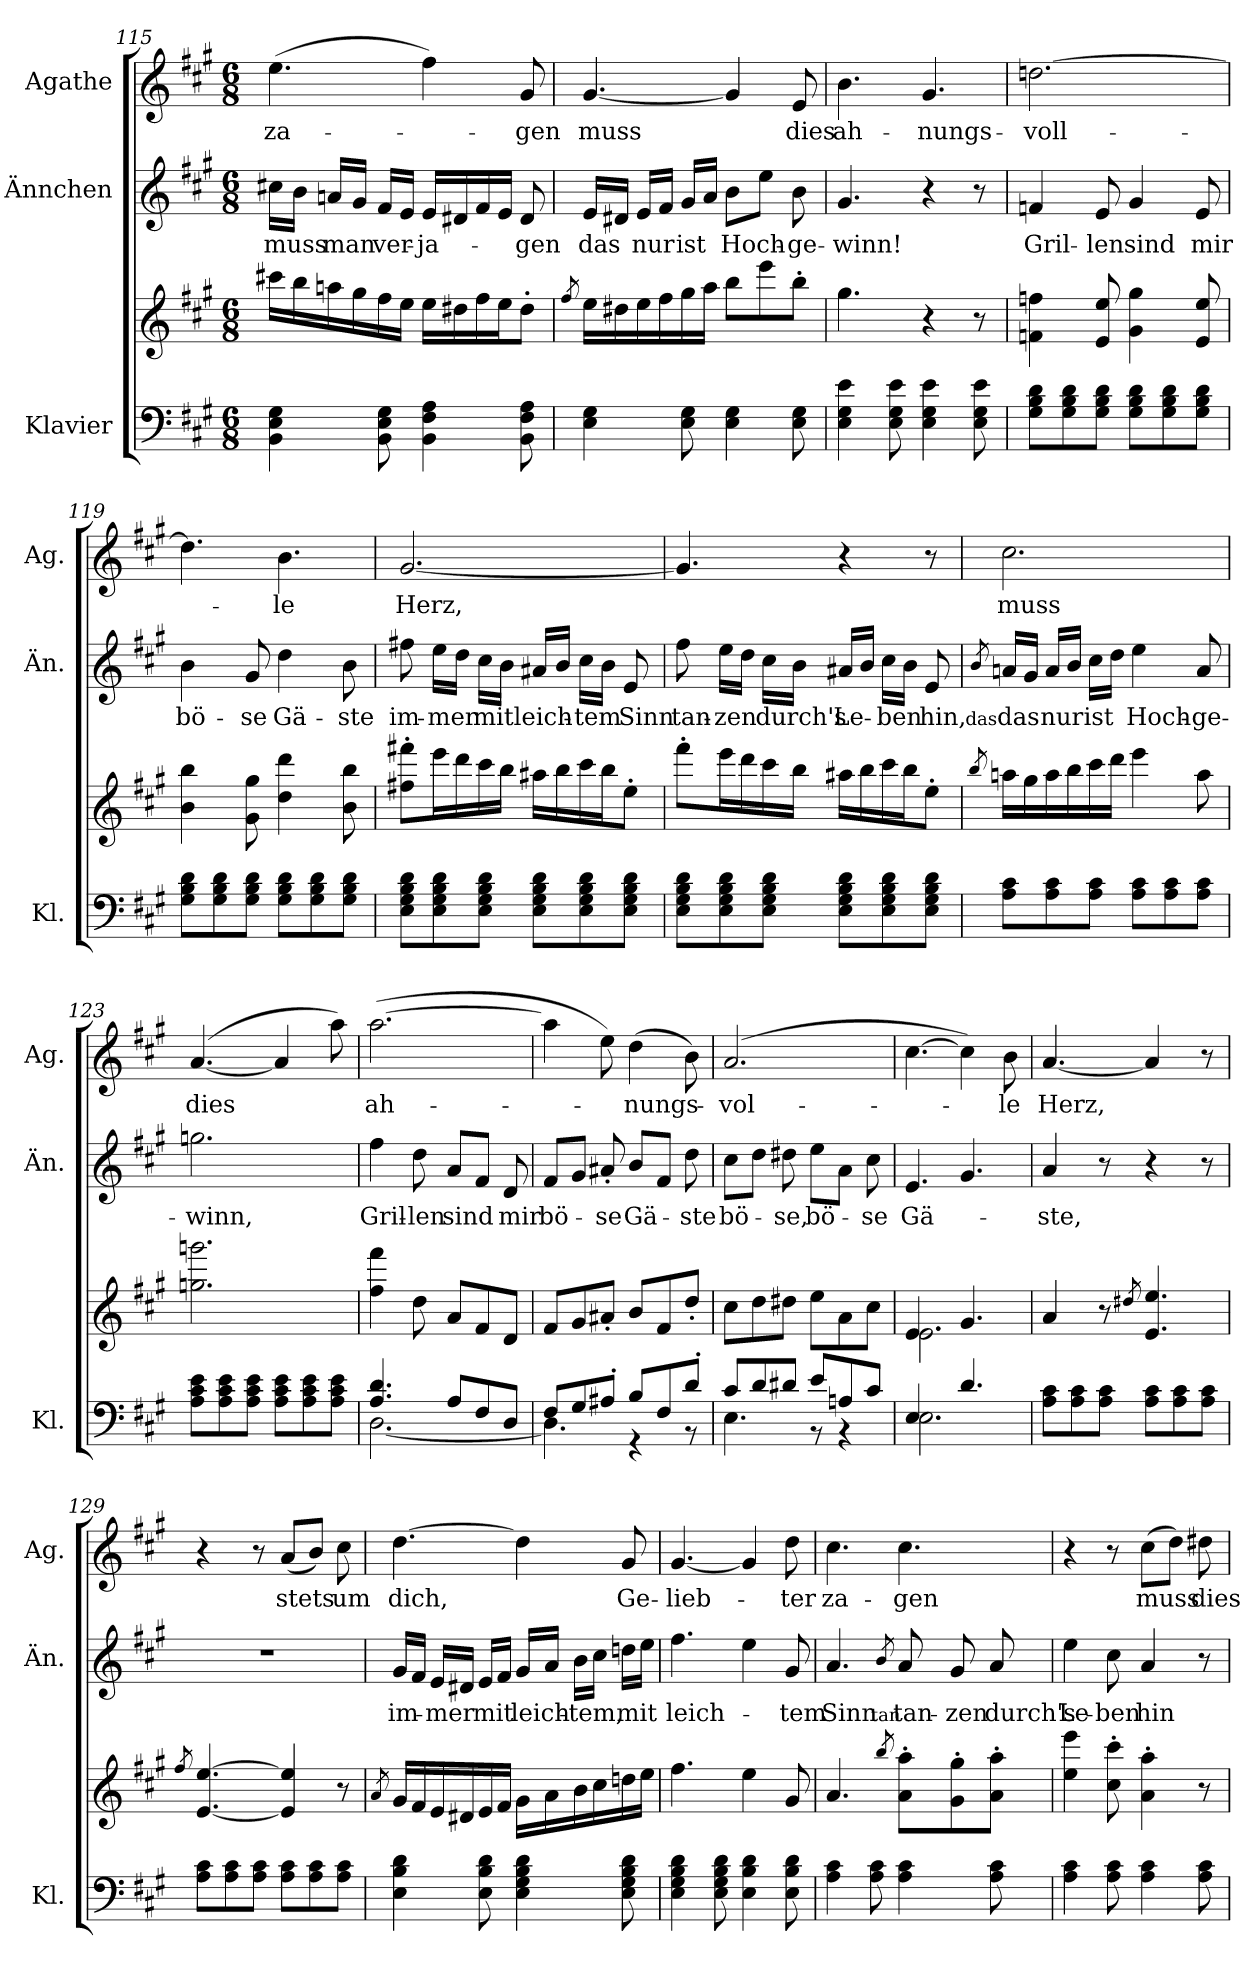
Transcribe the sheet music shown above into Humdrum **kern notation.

**kern	**kern	**kern	**text	**kern	**text
*part3	*part3	*part2	*part2	*part1	*part1
*staff4	*staff3	*staff2	*staff2	*staff1	*staff1
*I"Klavier	*	*I"Ännchen	*	*I"Agathe	*
*I'Kl.	*	*I'Än.	*	*I'Ag.	*
!!LO:LB:g=z
*clefF4	*clefG2	*clefG2	*	*clefG2	*
*k[f#c#g#]	*k[f#c#g#]	*k[f#c#g#]	*	*k[f#c#g#]	*
*M6/8	*M6/8	*M6/8	*	*M6/8	*
=115	=115	=115	=115	=115	=115
4BB\ 4E\ 4G#\	16ccc#X\LL	16cc#X\LL	muss	(4.ee\	za-
.	16bb\	16b\JJ	.	.	.
.	16aan\	16an/LL	man	.	.
.	16gg#\	16g#/JJ	.	.	.
8BB\ 8E\ 8G#\	16ff#\	16f#/LL	ver-	.	.
.	16ee\JJ	16e/JJ	.	.	.
4BB\ 4F#\ 4A\	16ee\LL	16e/LL	-ja-	4ff#\)	.
.	16dd#X\	16d#X/	.	.	.
.	16ff#\	16f#/	.	.	.
.	16ee\J	16e/JJ	.	.	.
8BB\ 8F#\ 8A\	8dd#'\J	8d#/	-gen	8g#/	-gen
=116	=116	=116	=116	=116	=116
.	8qff#/	.	.	.	.
4E\ 4G#\	16ee\LL	16e/LL	das	[4.g#/	muss
.	16dd#X\	16d#X/JJ	.	.	.
.	16ee\	16e/LL	nur	.	.
.	16ff#\	16f#/JJ	.	.	.
8E\ 8G#\	16gg#\	16g#/LL	ist	.	.
.	16aa\JJ	16a/JJ	.	.	.
4E\ 4G#\	8bb\L	8b\L	Hoch-	4g#/]	.
.	8eee\	8ee\J	.	.	.
8E\ 8G#\	8bb'\J	8b\	-ge-	8e/	dies
=117	=117	=117	=117	=117	=117
4E\ 4G#\ 4e\	4.gg#\	4.g#/	-winn!	4.b\	ah-
8E\ 8G#\ 8e\	.	.	.	.	.
4E\ 4G#\ 4e\	4r	4r	.	4.g#/	-nungs-
8E\ 8G#\ 8e\	8r	8r	.	.	.
=118	=118	=118	=118	=118	=118
8G#\ 8B\ 8d\L	4fn\ 4ffn\	4fn/	Gril-	[2.ddn\	-voll-
8G#\ 8B\ 8d\	.	.	.	.	.
8G#\ 8B\ 8d\J	8e/ 8ee/	8e/	-len	.	.
8G#\ 8B\ 8d\L	4g#\ 4gg#\	4g#/	sind	.	.
8G#\ 8B\ 8d\	.	.	.	.	.
8G#\ 8B\ 8d\J	8e/ 8ee/	8e/	mir	.	.
!!LO:LB:g=z
=119	=119	=119	=119	=119	=119
8G#\ 8B\ 8d\L	4b\ 4bb\	4b\	bö-	4.dd\]	.
8G#\ 8B\ 8d\	.	.	.	.	.
8G#\ 8B\ 8d\J	8g#\ 8gg#\	8g#/	-se	.	.
8G#\ 8B\ 8d\L	4dd\ 4ddd\	4dd\	Gä-	4.b\	-le
8G#\ 8B\ 8d\	.	.	.	.	.
8G#\ 8B\ 8d\J	8b\ 8bb\	8b\	-ste	.	.
=120	=120	=120	=120	=120	=120
8E\ 8G#\ 8B\ 8d\L	8ff#X\' 8fff#X\'L	8ff#X\	im-	[2.g#/	Herz,
8E\ 8G#\ 8B\ 8d\	16eee\L	16ee\LL	-mer	.	.
.	16ddd\	16dd\JJ	.	.	.
8E\ 8G#\ 8B\ 8d\J	16ccc#\	16cc#\LL	mit	.	.
.	16bb\JJ	16b\JJ	.	.	.
8E\ 8G#\ 8B\ 8d\L	16aa#X\LL	16a#X/LL	leich-	.	.
.	16bb\	16b/JJ	.	.	.
8E\ 8G#\ 8B\ 8d\	16ccc#\	16cc#\LL	-tem	.	.
.	16bb\J	16b\JJ	.	.	.
8E\ 8G#\ 8B\ 8d\J	8ee'\J	8e/	Sinn	.	.
=121	=121	=121	=121	=121	=121
8E\ 8G#\ 8B\ 8d\L	8fff#'\L	8ff#\	tan-	4.g#/]	.
8E\ 8G#\ 8B\ 8d\	16eee\L	16ee\LL	zen	.	.
.	16ddd\	16dd\JJ	.	.	.
8E\ 8G#\ 8B\ 8d\J	16ccc#\	16cc#\LL	durch's	.	.
.	16bb\JJ	16b\JJ	.	.	.
8E\ 8G#\ 8B\ 8d\L	16aa#X\LL	16a#X/LL	Le-	4r	.
.	16bb\	16b/JJ	.	.	.
8E\ 8G#\ 8B\ 8d\	16ccc#\	16cc#\LL	-ben	.	.
.	16bb\J	16b\JJ	.	.	.
8E\ 8G#\ 8B\ 8d\J	8ee'\J	8e/	hin,	8r	.
!!LO:PB:g=z
=122	=122	=122	=122	=122	=122
.	8qbb/	8qb/	das	.	.
8A\ 8c#\L	16aan\LL	16an/LL	das	2.cc#\	muss
.	16gg#\	16g#/JJ	.	.	.
8A\ 8c#\	16aa\	16a/LL	nur	.	.
.	16bb\	16b/JJ	.	.	.
8A\ 8c#\J	16ccc#\	16cc#\LL	ist	.	.
.	16ddd\JJ	16dd\JJ	.	.	.
8A\ 8c#\L	4eee\	4ee\	Hoch-	.	.
8A\ 8c#\	.	.	.	.	.
8A\ 8c#\J	8aa\	8a/	ge-	.	.
=123	=123	=123	=123	=123	=123
8A\ 8c#\ 8e\L	2.ggn\ 2.gggn\	2.ggn\	-winn,	([4.a/	dies
8A\ 8c#\ 8e\	.	.	.	.	.
8A\ 8c#\ 8e\J	.	.	.	.	.
8A\ 8c#\ 8e\L	.	.	.	4a/]	.
8A\ 8c#\ 8e\	.	.	.	.	.
8A\ 8c#\ 8e\J	.	.	.	8aa\)	.
=124	=124	=124	=124	=124	=124
*^	*	*	*	*	*
4.A/ 4.d/	[2.D\	4ff#\ 4fff#\	4ff#\	Gril-	([2.aa\	ah-
.	.	8dd\	8dd\	-len	.	.
8A/L	.	8a/L	8a/L	sind	.	.
8F#/	.	8f#/	8f#/J	.	.	.
8D/J	.	8d/J	8d/	mir	.	.
=125	=125	=125	=125	=125	=125	=125
8F#/L	4.D\]	8f#/L	8f#/L	bö-	4aa\]	.
8G#/	.	8g#/	8g#/J	.	.	.
8A#X'/J	.	8a#X'/J	8a#X'/	-se	8ee\)	.
8B/L	4r	8b/L	8b/L	Gä-	(4dd\	-nungs-
8F#/	.	8f#/	8f#/J	.	.	.
8d'/J	8r	8dd'/J	8dd\	-ste	8b\)	.
!!LO:LB:g=z
=126	=126	=126	=126	=126	=126	=126
8c#/L	4.E\	8cc#\L	8cc#\L	bö-	(2.a/	-vol-
8d/	.	8dd\	8dd\J	.	.	.
8d#X/J	.	8dd#X\J	8dd#X\	-se,	.	.
8e/L	8r	8ee\L	8ee\L	bö-	.	.
8An/	4r	8a\	8a\J	.	.	.
8c#/J	.	8cc#\J	8cc#\	-se	.	.
=127	=127	=127	=127	=127	=127	=127
*	*	*^	*	*	*	*
4.E/	2.E\	4.e/	2.e\	4.e/	Gä-	[4.cc#\	.
4.d/	.	4.g#/	.	4.g#/	.	4cc#\])	.
.	.	.	.	.	.	8b\	-le
*v	*v	*	*	*	*	*	*
*	*v	*v	*	*	*	*
=128	=128	=128	=128	=128	=128
8A\ 8c#\L	4a/	4a/	-ste,	[4.a/	Herz,
8A\ 8c#\	.	.	.	.	.
8A\ 8c#\J	8r	8r	.	.	.
.	8qdd#X/	.	.	.	.
8A\ 8c#\L	4.e/ 4.ee/	4r	.	4a/]	.
8A\ 8c#\	.	.	.	.	.
8A\ 8c#\J	.	8r	.	8r	.
=129	=129	=129	=129	=129	=129
.	8qff#/	.	.	.	.
8A\ 8c#\L	[4.e/ [4.ee/	2.r	.	4r	.
8A\ 8c#\	.	.	.	.	.
8A\ 8c#\J	.	.	.	8r	.
8A\ 8c#\L	4e/] 4ee/]	.	.	(8a/L	stets
8A\ 8c#\	.	.	.	8b/J)	.
8A\ 8c#\J	8r	.	.	8cc#\	um
=130	=130	=130	=130	=130	=130
.	8qa/	.	.	.	.
4E\ 4B\ 4d\	16g#/LL	16g#/LL	im-	[4.dd\	dich,
.	16f#/	16f#/JJ	.	.	.
.	16e/	16e/LL	-mer	.	.
.	16d#X/	16d#X/JJ	.	.	.
8E\ 8B\ 8d\	16e/	16e/LL	mit	.	.
.	16f#/JJ	16f#/JJ	.	.	.
4E\ 4G#\ 4B\ 4d\	16g#\LL	16g#/LL	leich-	4dd\]	.
.	16a\	16a/JJ	.	.	.
.	16b\	16b\LL	-tem,	.	.
.	16cc#\	16cc#\JJ	.	.	.
8E\ 8G#\ 8B\ 8d\	16ddn\	16ddn\LL	mit	8g#/	Ge-
.	16ee\JJ	16ee\JJ	.	.	.
!!LO:LB:g=z
=131	=131	=131	=131	=131	=131
4E\ 4G#\ 4B\ 4d\	4.ff#\	4.ff#\	leich-	[4.g#/	-lieb-
8E\ 8G#\ 8B\ 8d\	.	.	.	.	.
4E\ 4B\ 4d\	4ee\	4ee\	.	4g#/]	.
8E\ 8B\ 8d\	8g#/	8g#/	-tem	8dd\	-ter
=132	=132	=132	=132	=132	=132
4A\ 4c#\	4.a/	4.a/	Sinn	4.cc#\	za-
8A\ 8c#\	.	.	.	.	.
.	8qbb/	8qb/	tan-	.	.
4A\ 4c#\	8a\' 8aa\'L	8a/	tan-	4.cc#\	-gen
.	8g#\' 8gg#\'	8g#/	-zen	.	.
8A\ 8c#\	8a\' 8aa\'J	8a/	durch's	.	.
=133	=133	=133	=133	=133	=133
4A\ 4c#\	4ee\ 4eee\	4ee\	Le-	4r	.
8A\ 8c#\	8cc#\' 8ccc#\'	8cc#\	-ben	8r	.
4A\ 4c#\	4a\' 4aa\'	4a/	hin	(8cc#\L	muss
.	.	.	.	8dd\J)	.
8A\ 8c#\	8r	8r	.	8dd#X\	dies
=	=	=	=	=	=
*-	*-	*-	*-	*-	*-
